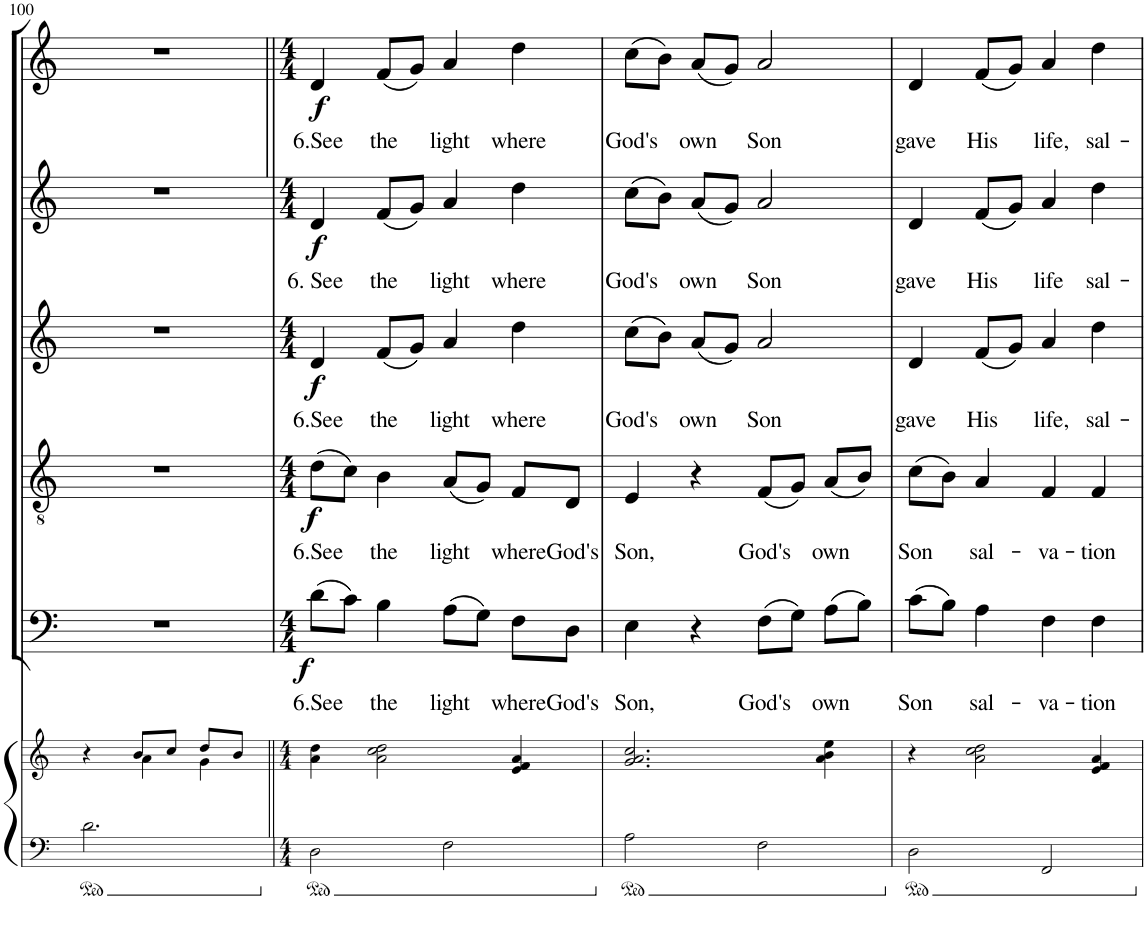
**kern	**kern	**kern	**text	**dynam	**kern	**text	**dynam	**kern	**text	**dynam	**kern	**text	**dynam	**kern	**text	**dynam
*part7	*part6	*part5	*part5	*part5	*part4	*part4	*part4	*part3	*part3	*part3	*part2	*part2	*part2	*part1	*part1	*part1
*staff7	*staff6	*staff5	*staff5	*staff5	*staff4	*staff4	*staff4	*staff3	*staff3	*staff3	*staff2	*staff2	*staff2	*staff1	*staff1	*staff1
*I"LH	*I"RH	*I"Bassi	*	*	*I"Tenori	*	*	*I"Contralti	*	*	*I"Soprani II	*	*	*I"Soprani I	*	*
!!LO:PB:g=z
*clefF4	*clefG2	*clefF4	*	*	*clefGv2	*	*	*clefG2	*	*	*clefG2	*	*	*clefG2	*	*
*	*	*	*	*	*	*	*	*	*	*	*Trd1c2	*	*	*Trd1c2	*	*
*k[]	*k[]	*k[]	*	*	*k[]	*	*	*k[]	*	*	*k[]	*	*	*k[]	*	*
*M3/4	*M3/4	*M3/4	*	*	*M3/4	*	*	*M3/4	*	*	*M3/4	*	*	*M3/4	*	*
*ped	*	*	*	*	*	*	*	*	*	*	*	*	*	*	*	*
=100	=100	=100	=100	=100	=100	=100	=100	=100	=100	=100	=100	=100	=100	=100	=100	=100
*	*^	*	*	*	*	*	*	*	*	*	*	*	*	*	*	*
2.d\	4r	4ryy	2.r	.	.	2.r	.	.	2.r	.	.	2.r	.	.	2.r	.	.
.	8b/L	4a\	.	.	.	.	.	.	.	.	.	.	.	.	.	.	.
.	8cc/J	.	.	.	.	.	.	.	.	.	.	.	.	.	.	.	.
.	8dd/L	4g\	.	.	.	.	.	.	.	.	.	.	.	.	.	.	.
.	8b/J	.	.	.	.	.	.	.	.	.	.	.	.	.	.	.	.
*	*v	*v	*	*	*	*	*	*	*	*	*	*	*	*	*	*	*
=101||	=101||	=101||	=101||	=101||	=101||	=101||	=101||	=101||	=101||	=101||	=101||	=101||	=101||	=101||	=101||	=101||
*M4/4	*M4/4	*M4/4	*	*	*M4/4	*	*	*M4/4	*	*	*M4/4	*	*	*M4/4	*	*
*Xped	*	*	*	*	*	*	*	*	*	*	*	*	*	*	*	*
*ped	*	*	*	*	*	*	*	*	*	*	*	*	*	*	*	*
!	!	!	!LO:LY:b	!LO:DY:b	!	!LO:LY:b	!LO:DY:b	!	!LO:LY:b	!LO:DY:b	!	!LO:LY:b	!LO:DY:b	!	!LO:LY:b	!LO:DY:b
2D\	4a\ 4dd\	(8d\L	6.See	f	(8d\L	6.See	f	4d/	6.See	f	4d/	6. See	f	4d/	6.See	f
.	.	8c\J)	.	.	8c\J)	.	.	.	.	.	.	.	.	.	.	.
!	!	!	!LO:LY:b	!	!	!LO:LY:b	!	!	!LO:LY:b	!	!	!LO:LY:b	!	!	!LO:LY:b	!
.	2a\ 2cc\ 2dd\	4B\	the	.	4B\	the	.	(8f/L	the	.	(8f/L	the	.	(8f/L	the	.
.	.	.	.	.	.	.	.	8g/J)	.	.	8g/J)	.	.	8g/J)	.	.
!	!	!	!LO:LY:b	!	!	!LO:LY:b	!	!	!LO:LY:b	!	!	!LO:LY:b	!	!	!LO:LY:b	!
2F\	.	(8A\L	light	.	(8A/L	light	.	4a/	light	.	4a/	light	.	4a/	light	.
.	.	8G\J)	.	.	8G/J)	.	.	.	.	.	.	.	.	.	.	.
!	!	!	!LO:LY:b	!	!	!LO:LY:b	!	!	!LO:LY:b	!	!	!LO:LY:b	!	!	!LO:LY:b	!
.	4e/ 4f/ 4a/	8F\L	where	.	8F/L	where	.	4dd\	where	.	4dd\	where	.	4dd\	where	.
!	!	!	!LO:LY:b	!	!	!LO:LY:b	!	!	!	!	!	!	!	!	!	!
.	.	8D\J	God's	.	8D/J	God's	.	.	.	.	.	.	.	.	.	.
=102	=102	=102	=102	=102	=102	=102	=102	=102	=102	=102	=102	=102	=102	=102	=102	=102
*Xped	*	*	*	*	*	*	*	*	*	*	*	*	*	*	*	*
*ped	*	*	*	*	*	*	*	*	*	*	*	*	*	*	*	*
!	!	!	!LO:LY:b	!	!	!LO:LY:b	!	!	!LO:LY:b	!	!	!LO:LY:b	!	!	!LO:LY:b	!
2A\	2.g/ 2.a/ 2.cc/	4E\	Son,	.	4E/	Son,	.	(8cc\L	God's	.	(8cc\L	God's	.	(8cc\L	God's	.
.	.	.	.	.	.	.	.	8b\J)	.	.	8b\J)	.	.	8b\J)	.	.
!	!	!	!	!	!	!	!	!	!LO:LY:b	!	!	!LO:LY:b	!	!	!LO:LY:b	!
.	.	4r	.	.	4r	.	.	(8a/L	own	.	(8a/L	own	.	(8a/L	own	.
.	.	.	.	.	.	.	.	8g/J)	.	.	8g/J)	.	.	8g/J)	.	.
!	!	!	!LO:LY:b	!	!	!LO:LY:b	!	!	!LO:LY:b	!	!	!LO:LY:b	!	!	!LO:LY:b	!
2F\	.	(8F\L	God's	.	(8F/L	God's	.	2a/	Son	.	2a/	Son	.	2a/	Son	.
.	.	8G\J)	.	.	8G/J)	.	.	.	.	.	.	.	.	.	.	.
!	!	!	!LO:LY:b	!	!	!LO:LY:b	!	!	!	!	!	!	!	!	!	!
.	4a\ 4b\ 4ee\	(8A\L	own	.	(8A/L	own	.	.	.	.	.	.	.	.	.	.
.	.	8B\J)	.	.	8B/J)	.	.	.	.	.	.	.	.	.	.	.
=103	=103	=103	=103	=103	=103	=103	=103	=103	=103	=103	=103	=103	=103	=103	=103	=103
*Xped	*	*	*	*	*	*	*	*	*	*	*	*	*	*	*	*
*ped	*	*	*	*	*	*	*	*	*	*	*	*	*	*	*	*
!	!	!	!LO:LY:b	!	!	!LO:LY:b	!	!	!LO:LY:b	!	!	!LO:LY:b	!	!	!LO:LY:b	!
2D\	4r	(8c\L	Son	.	(8c\L	Son	.	4d/	gave	.	4d/	gave	.	4d/	gave	.
.	.	8B\J)	.	.	8B\J)	.	.	.	.	.	.	.	.	.	.	.
!	!	!	!LO:LY:b	!	!	!LO:LY:b	!	!	!LO:LY:b	!	!	!LO:LY:b	!	!	!LO:LY:b	!
.	2a\ 2cc\ 2dd\	4A\	sal-	.	4A/	sal-	.	(8f/L	His	.	(8f/L	His	.	(8f/L	His	.
.	.	.	.	.	.	.	.	8g/J)	.	.	8g/J)	.	.	8g/J)	.	.
!	!	!	!LO:LY:b	!	!	!LO:LY:b	!	!	!LO:LY:b	!	!	!LO:LY:b	!	!	!LO:LY:b	!
2FF/	.	4F\	-va-	.	4F/	-va-	.	4a/	life,	.	4a/	life	.	4a/	life,	.
!	!	!	!LO:LY:b	!	!	!LO:LY:b	!	!	!LO:LY:b	!	!	!LO:LY:b	!	!	!LO:LY:b	!
.	4e/ 4f/ 4a/	4F\	-tion	.	4F/	-tion	.	4dd\	sal-	.	4dd\	sal-	.	4dd\	sal-	.
*Xped	*	*	*	*	*	*	*	*	*	*	*	*	*	*	*	*
=	=	=	=	=	=	=	=	=	=	=	=	=	=	=	=	=
*-	*-	*-	*-	*-	*-	*-	*-	*-	*-	*-	*-	*-	*-	*-	*-	*-
